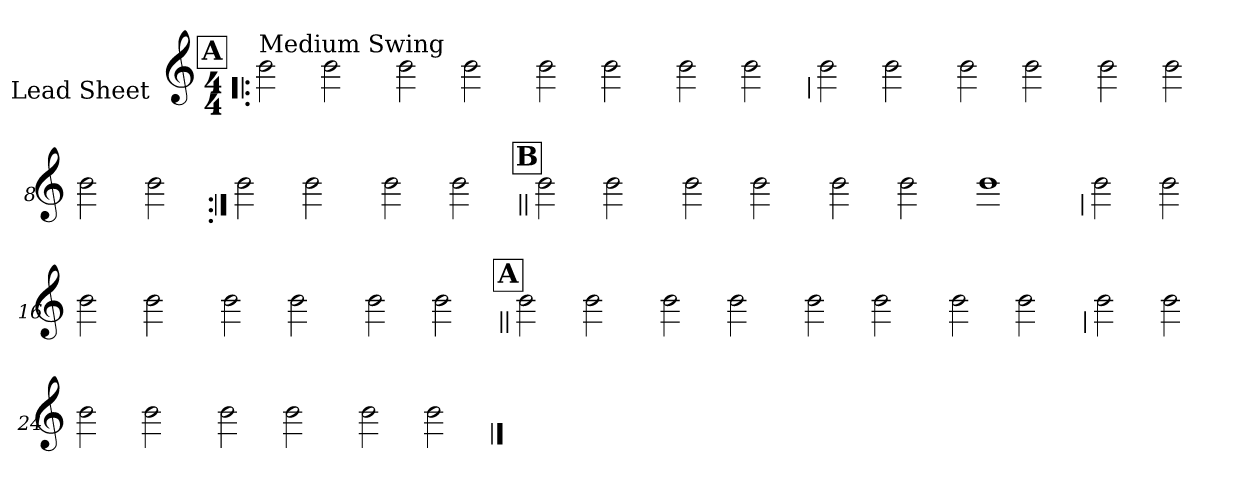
**kern
*part1
*staff1
*I"Lead Sheet
*stria0
*clefG2
*k[]
*C:
*M4/4
!!LO:REH:place=s1:a:t=A
=1!|:
!LO:TX:a:t=Medium Swing
2b
2b
=2-
2b
2b
=3-
2b
2b
=4-
2b
2b
!!LO:LB:g=z
=5
2b
2b
=6-
2b
2b
=7-
2b
2b
=8-
2b
2b
!!LO:LB:g=z
=9:|!
2b
2b
=10-
2b
2b
!!LO:LB:g=z
!!LO:REH:place=s1:a:t=B
=11||
2b
2b
=12-
2b
2b
=13-
2b
2b
=14-
1b
!!LO:LB:g=z
=15
2b
2b
=16-
2b
2b
=17-
2b
2b
=18-
2b
2b
!!LO:LB:g=z
!!LO:REH:place=s1:a:t=A
=19||
2b
2b
=20-
2b
2b
=21-
2b
2b
=22-
2b
2b
!!LO:LB:g=z
=23
2b
2b
=24-
2b
2b
=25-
2b
2b
=26-
2b
2b
==
*-
